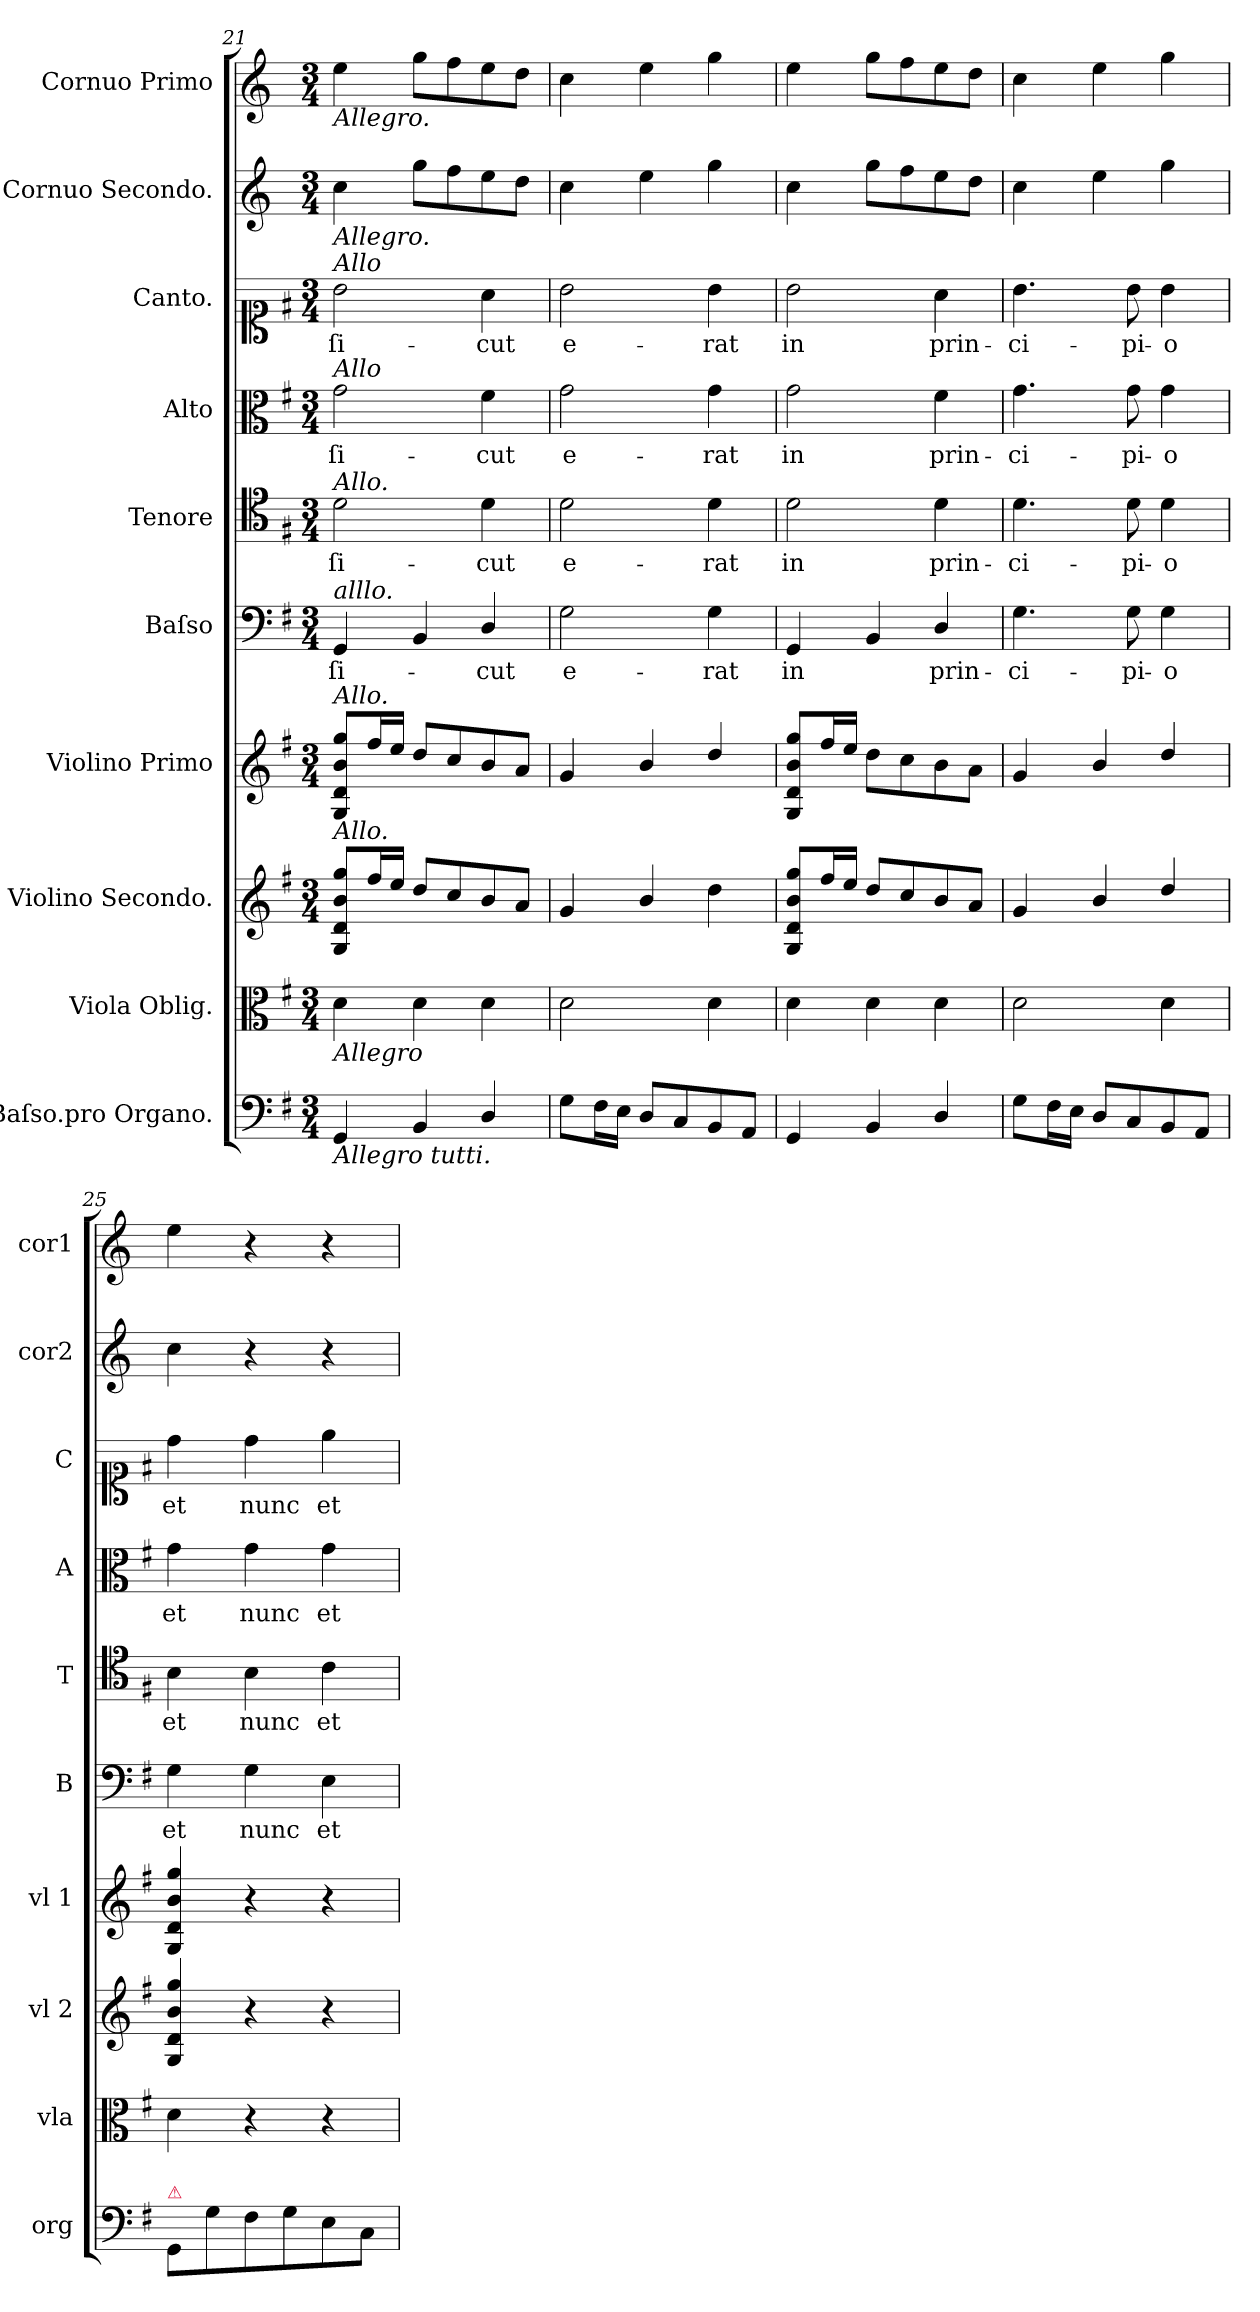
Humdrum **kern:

**kern	**kern	**kern	**kern	**kern	**text	**kern	**text	**kern	**text	**kern	**text	**kern	**kern
*part10	*part9	*part8	*part7	*part6	*part6	*part5	*part5	*part4	*part4	*part3	*part3	*part2	*part1
*staff10	*staff9	*staff8	*staff7	*staff6	*staff6	*staff5	*staff5	*staff4	*staff4	*staff3	*staff3	*staff2	*staff1
*I"Baſso.pro Organo.	*I"Viola Oblig.	*I"Violino Secondo.	*I"Violino Primo	*I"Baſso	*	*I"Tenore	*	*I"Alto	*	*I"Canto.	*	*I"Cornuo Secondo.	*I"Cornuo Primo
*I'org	*I'vla	*I'vl 2	*I'vl 1	*I'B	*	*I'T	*	*I'A	*	*I'C	*	*I'cor2	*I'cor1
*clefF4	*clefC3	*clefG2	*clefG2	*clefF4	*	*clefC4	*	*clefC3	*	*clefC1	*	*clefG2	*clefG2
*	*	*	*	*	*	*	*	*	*	*	*	*ITrd3c5	*ITrd3c5
*k[f#]	*k[f#]	*k[f#]	*k[f#]	*k[f#]	*	*k[f#]	*	*k[f#]	*	*k[f#]	*	*k[f#]	*k[f#]
*G:	*G:	*G:	*G:	*G:	*	*G:	*	*G:	*	*G:	*	*G:	*G:
*M3/4	*M3/4	*M3/4	*M3/4	*M3/4	*	*M3/4	*	*M3/4	*	*M3/4	*	*M3/4	*M3/4
=21	=21	=21	=21	=21	=21	=21	=21	=21	=21	=21	=21	=21	=21
!	!	!	!	!	!	!	!	!	!	!	!	!	!LO:TX:b:i:t=Allegro.
!	!	!	!	!	!	!	!	!	!	!	!	!LO:TX:b:i:t=Allegro.	!
!	!	!	!	!	!	!	!	!	!	!LO:TX:a:i:t=Allo	!	!	!
!	!	!	!	!	!	!	!	!LO:TX:a:i:t=Allo	!	!	!	!	!
!	!	!	!	!	!	!LO:TX:a:i:t=Allo.	!	!	!	!	!	!	!
!	!	!	!	!LO:TX:a:i:t=alllo.	!	!	!	!	!	!	!	!	!
!	!	!	!LO:TX:a:i:t=Allo.	!	!	!	!	!	!	!	!	!	!
!	!	!LO:TX:a:i:t=Allo.	!	!	!	!	!	!	!	!	!	!	!
!	!LO:TX:b:i:t=Allegro	!	!	!	!	!	!	!	!	!	!	!	!
!LO:TX:b:i:t=Allegro tutti.	!	!	!	!	!	!	!	!	!	!	!	!	!
4GG/	4d\	8G/ 8d/ 8b/ 8gg/L	8G/ 8d/ 8b/ 8gg/L	4GG/	ſi-	2d\	ſi-	2g\	ſi-	2b\	ſi-	4g\	4b\
.	.	16ff#/L	16ff#/L	.	.	.	.	.	.	.	.	.	.
.	.	16ee/JJ	16ee/JJ	.	.	.	.	.	.	.	.	.	.
4BB/	4d\	8dd/L	8dd/L	4BB/	.	.	.	.	.	.	.	8dd\L	8dd\L
.	.	8cc/	8cc/	.	.	.	.	.	.	.	.	8cc\	8cc\
4D/	4d\	8b/	8b/	4D/	-cut	4d\	-cut	4f#\	-cut	4a\	-cut	8b\	8b\
.	.	8a/J	8a/J	.	.	.	.	.	.	.	.	8a\J	8a\J
=22	=22	=22	=22	=22	=22	=22	=22	=22	=22	=22	=22	=22	=22
8G\L	2d\	4g/	4g/	2G\	e-	2d\	e-	2g\	e-	2b\	e-	4g\	4g\
16F#\L	.	.	.	.	.	.	.	.	.	.	.	.	.
16E\JJ	.	.	.	.	.	.	.	.	.	.	.	.	.
8D/L	.	4b/	4b/	.	.	.	.	.	.	.	.	4b\	4b\
8C/	.	.	.	.	.	.	.	.	.	.	.	.	.
8BB/	4d\	4dd\	4dd/	4G\	-rat	4d\	-rat	4g\	-rat	4b\	-rat	4dd\	4dd\
8AA/J	.	.	.	.	.	.	.	.	.	.	.	.	.
=23	=23	=23	=23	=23	=23	=23	=23	=23	=23	=23	=23	=23	=23
4GG/	4d\	8G/ 8d/ 8b/ 8gg/L	8G/ 8d/ 8b/ 8gg/L	4GG/	in	2d\	in	2g\	in	2b\	in	4g\	4b\
.	.	16ff#/L	16ff#/L	.	.	.	.	.	.	.	.	.	.
.	.	16ee/JJ	16ee/JJ	.	.	.	.	.	.	.	.	.	.
4BB/	4d\	8dd/L	8dd\L	4BB/	.	.	.	.	.	.	.	8dd\L	8dd\L
.	.	8cc/	8cc\	.	.	.	.	.	.	.	.	8cc\	8cc\
4D/	4d\	8b/	8b\	4D/	prin-	4d\	prin-	4f#\	prin-	4a\	prin-	8b\	8b\
.	.	8a/J	8a\J	.	.	.	.	.	.	.	.	8a\J	8a\J
=24	=24	=24	=24	=24	=24	=24	=24	=24	=24	=24	=24	=24	=24
8G\L	2d\	4g/	4g/	4.G\	-ci-	4.d\	-ci-	4.g\	-ci-	4.b\	-ci-	4g\	4g\
16F#\L	.	.	.	.	.	.	.	.	.	.	.	.	.
16E\JJ	.	.	.	.	.	.	.	.	.	.	.	.	.
8D/L	.	4b/	4b/	.	.	.	.	.	.	.	.	4b\	4b\
8C/	.	.	.	8G\	-pi-	8d\	-pi-	8g\	-pi-	8b\	-pi-	.	.
8BB/	4d\	4dd/	4dd/	4G\	-o	4d\	-o	4g\	-o	4b\	-o	4dd\	4dd\
8AA/J	.	.	.	.	.	.	.	.	.	.	.	.	.
=25	=25	=25	=25	=25	=25	=25	=25	=25	=25	=25	=25	=25	=25
!LO:TX:a:color=crimson:t=⚠	!	!	!	!	!	!	!	!	!	!	!	!	!
8GG/L	4d\	4G/ 4d/ 4b/ 4gg/	4G/ 4d/ 4b/ 4gg/	4G\	et	4B\	et	4g\	et	4dd\	et	4g\	4b\
8G\	.	.	.	.	.	.	.	.	.	.	.	.	.
8F#\	4r	4r	4r	4G\	nunc	4B\	nunc	4g\	nunc	4dd\	nunc	4r	4r
8G\	.	.	.	.	.	.	.	.	.	.	.	.	.
8E\	4r	4r	4r	4E\	et	4c\	et	4g\	et	4ee\	et	4r	4r
8C\J	.	.	.	.	.	.	.	.	.	.	.	.	.
=	=	=	=	=	=	=	=	=	=	=	=	=	=
*-	*-	*-	*-	*-	*-	*-	*-	*-	*-	*-	*-	*-	*-
